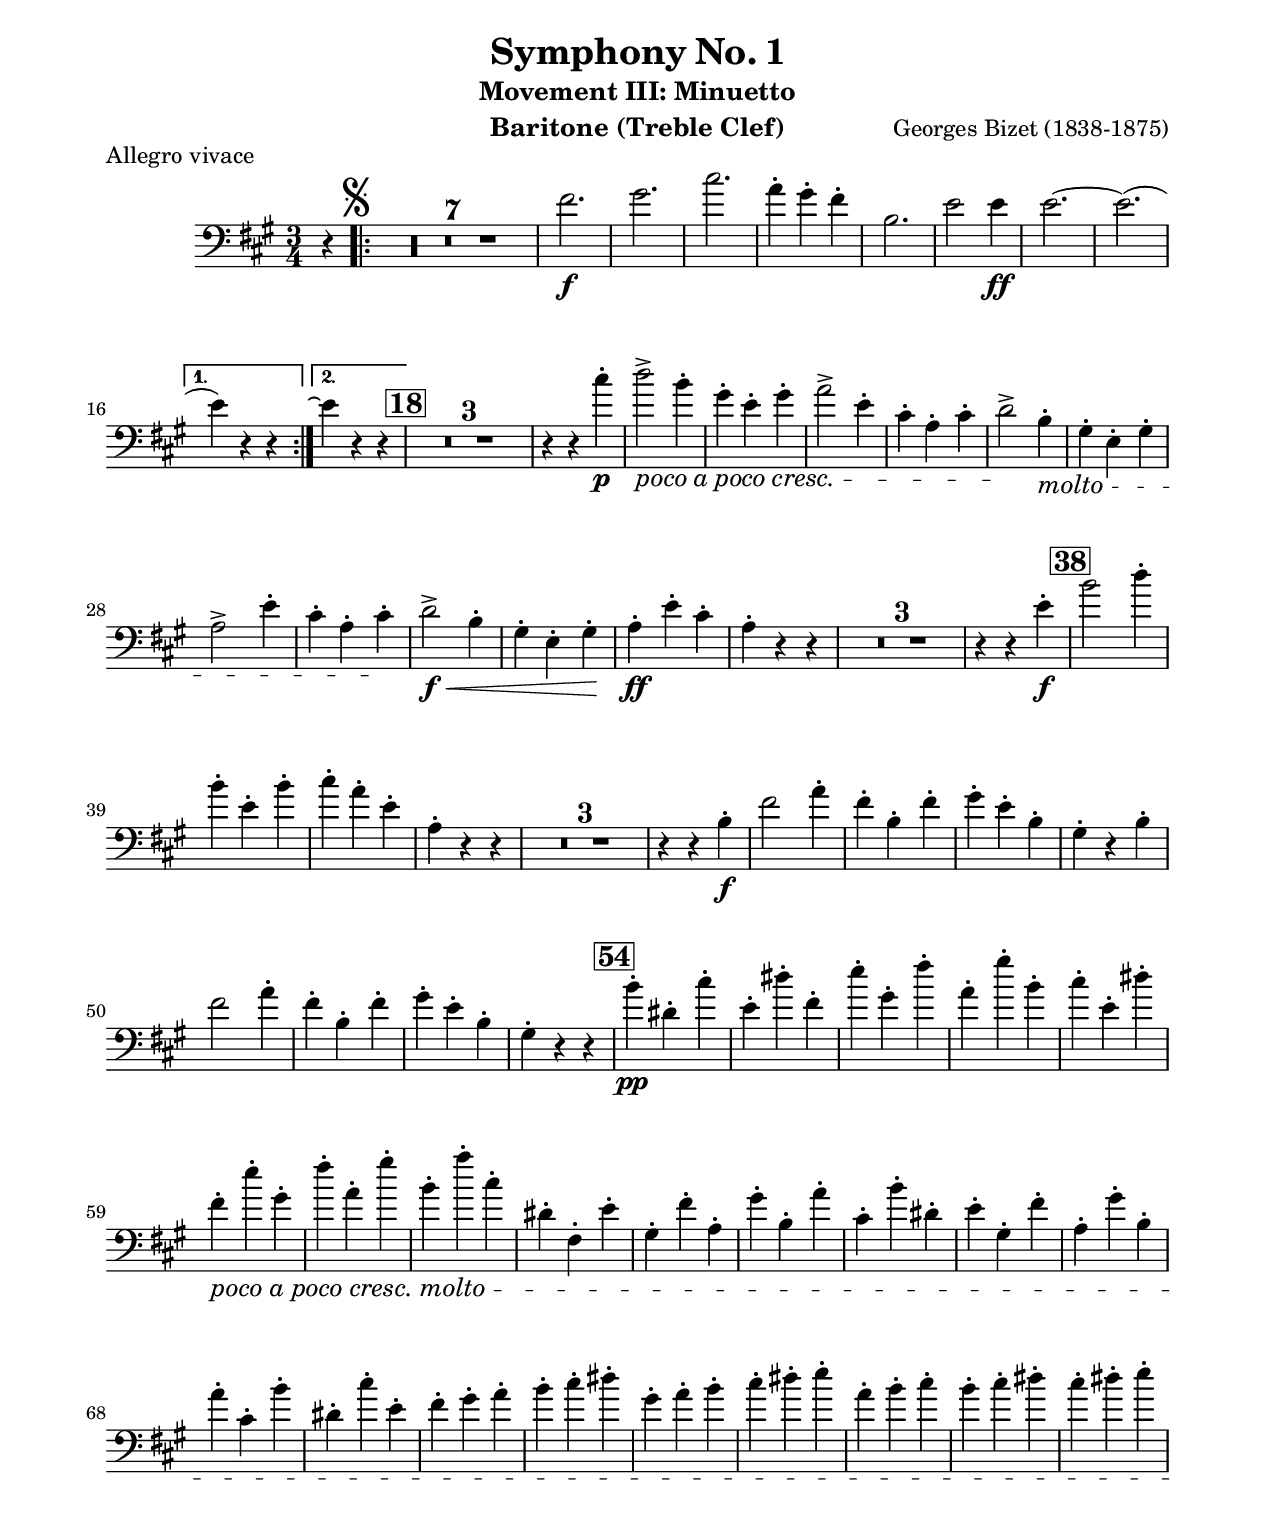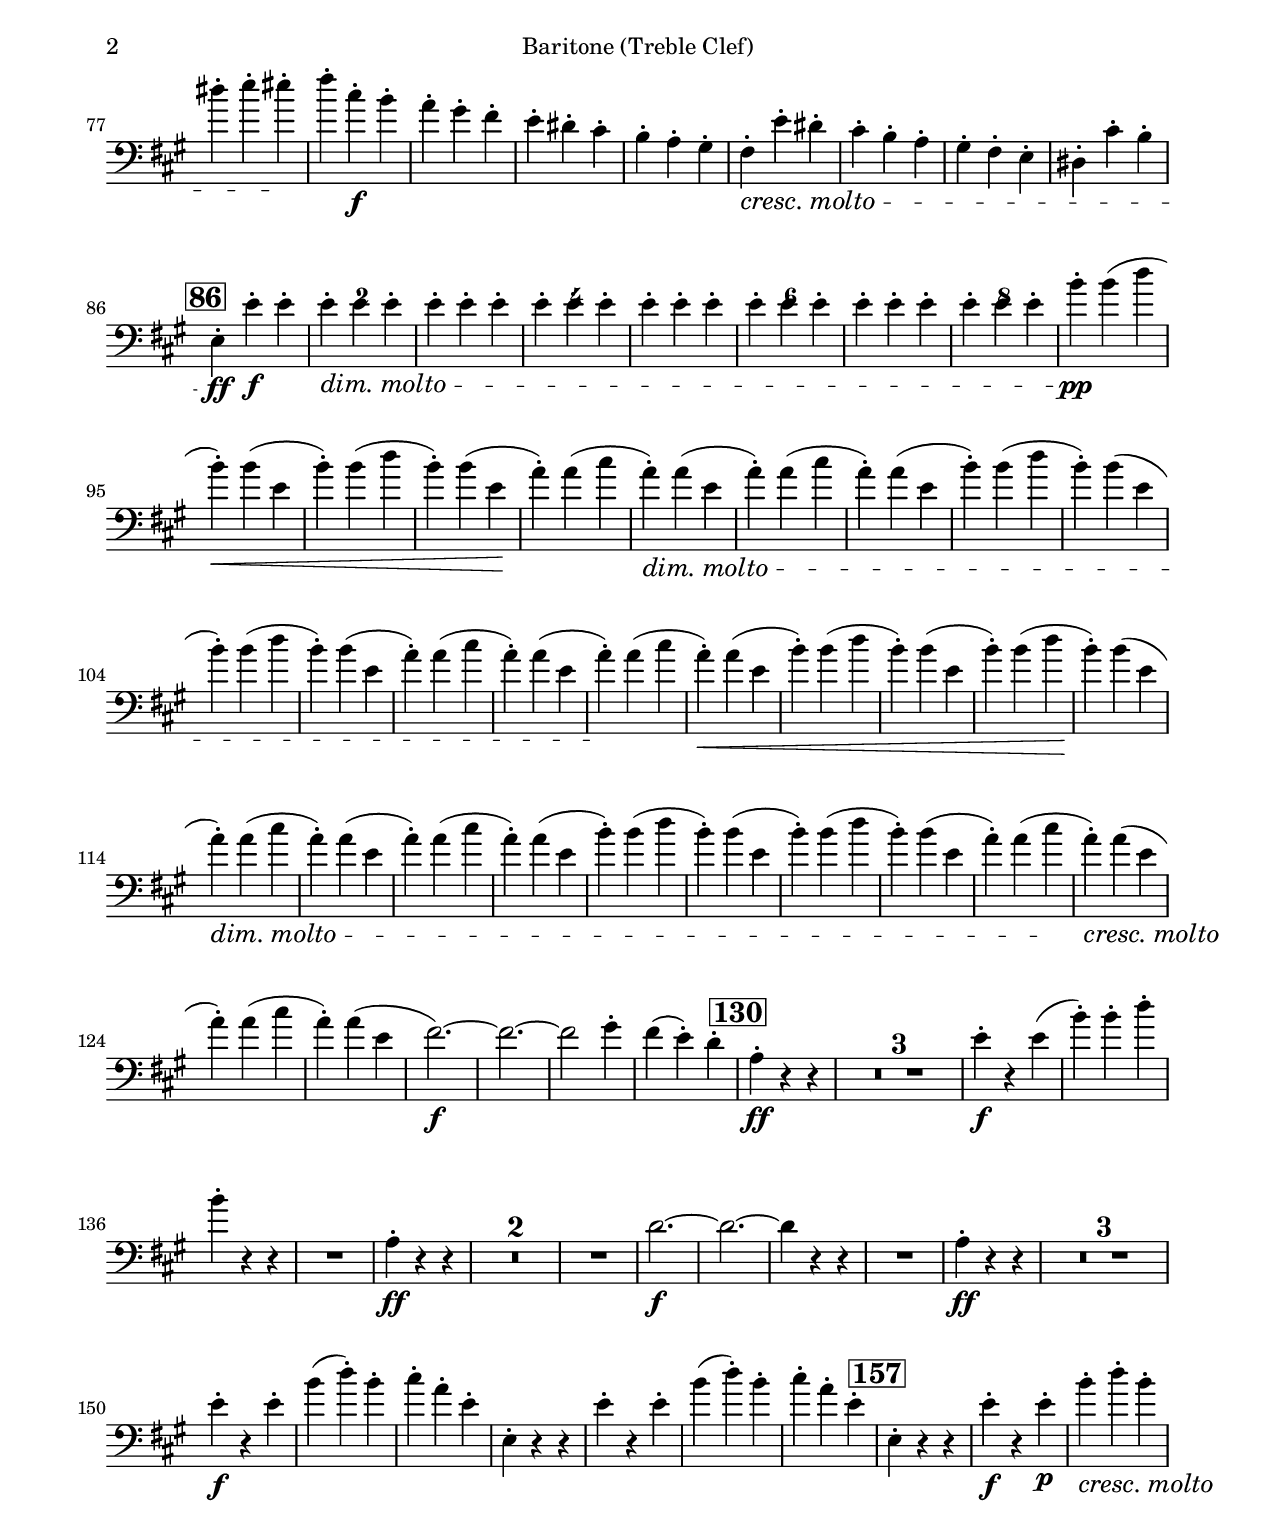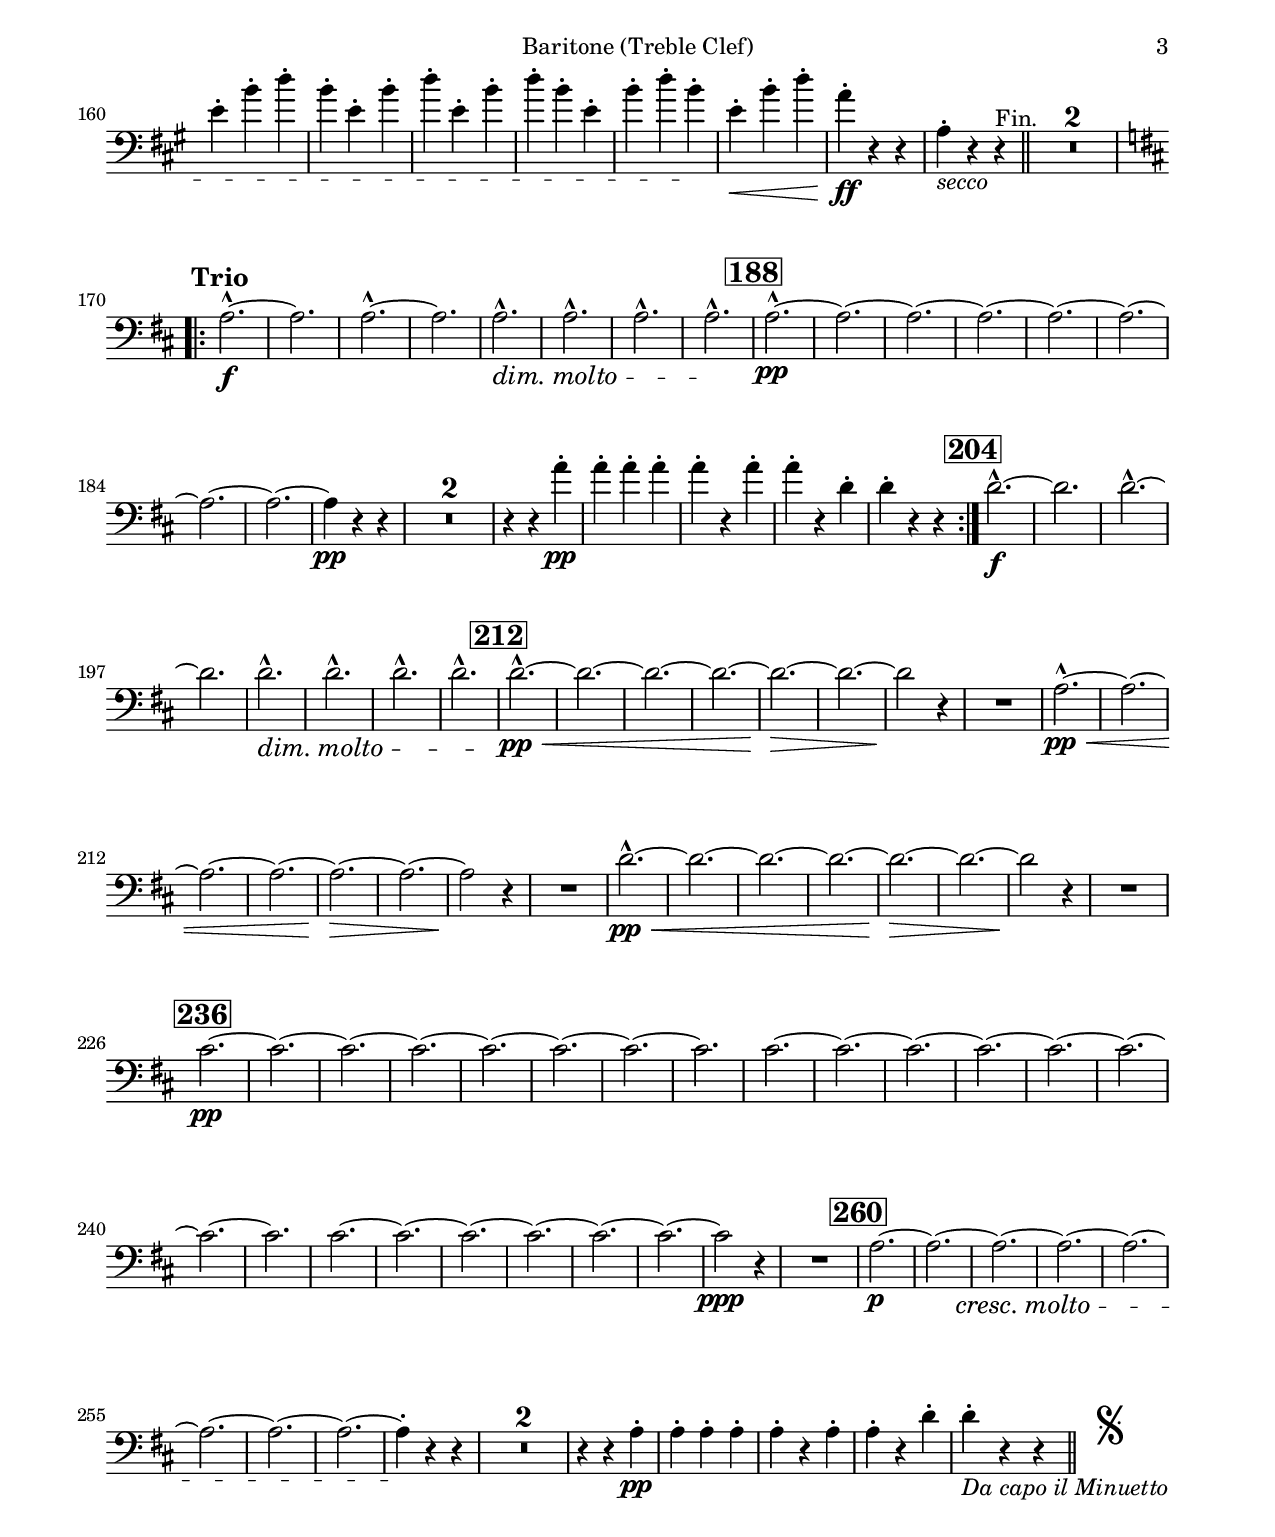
\version "2.13.5"

\include "defs.lyi" 
\version "2.13.5"

\include "defs.lyi"

baritoneMvtIIIDynamics = 
{
  \time 3/4
  \key g \major

  \partial 4 s4 |
  \repeat volta 2
  {
    s2.*7 |
    s2.\f |
    s2.*4 |
    s2 s4\ff |
    s2.*2 |
  }
  \alternative
  {
    {
      s2. |
    }
    {
      s2. |
    }
  }

%  \repeat volta 2
%  {
    s2.*3 |
    s2 s4\p |
    \crescTextPocoAPocoCresc 
    s4\< s s |
    s2.*3 |
    \crescTextMolto
    s4\! s s\< |
    s2.*2 |
    s4 s s\! |
    \crescHairpin
    s4\f\< s s |
    s2 s4\! |
    s\ff s s |
    s2.*4 |
    s2 s4\f |

    % 38
    s2.*7 |
    s2 s4\f |
    s2.*3 |
    s2  s4 |
    s2.*4 |

    % 54
    s4\pp s s |
    s2.*4 |
    \crescTextPocoAPocoCrescMolto
    s2.\< |
    s2.*17 |
    s2 s4\! |
    s4 s\f s |
    s2.*3 |
    \crescTextCrescMolto
    s2.\< |
    s2.*3 |

    % 86
    s4\ff s\f s |
    \dimTextDimMolto
    s2.\>
    s2.*6 |
    s4\pp s s |
    \crescHairpin
    s4\< s s |
    s2. |
    s4 s s\! |
    s2. |
    s4\> s s |
    s2. |
    s2. |
    s2. |
    s2. |
    s2. |
    s2. |
    s2. |
    s2. |
    s4\! s s |
    s4\< s s |
    s2. |
    s2. |
    s2. |
    s4\! s s |
    s4\> s s |
    s2. |
    s2. |
    s2. |
    s2. |
    s2. |
    s2. |
    s2. |
    s4 s s\! |
    \crescTextCrescMolto
    s4\< s s\! |
    s2. |
    s2. |
    s2.\f |
    s2. |
    s2. |
    s2. |

    % 130
    s4\ff s s |
    s2.*3 |
    s4\f s s |
    s2.*3 |
    s4\ff s s |
    s2.*2 |
    s4 s s |
    s\f s s |
    s2.*3 |
    s4\ff s s |
    s2.*3 |
    s4\f s s |
    s2.*3 |
    s4 s s |
    s2.*2 |

    % 157
    s2. |
    s4\f s s\p |
    \crescTextCrescMolto 
    s2.\< |
    s2.*4 |
    s4 s s\! |
    \crescHairpin
    s2.\< |
    s4\!\ff s s |
%  }
%  \alternative
%  {
%    {
%      s4-\secco s s |
%      s2.*2 |
%    }
%    {
      s4-\secco s s |
      s2.*2 |
%    }
%  }

  \key c \major

  % 173
  \repeat volta 2
  {
    s4\f s s |
    s2.*3 |
    \dimTextDimMolto
    s4\> s s |
    s2.*2 |
    s2.\! |

    % 181
    s4\pp s s |
    s2.*7 |
    s4\pp s s |
    s2.*2 |
    s4 s s\pp |
    s2.*4 |
  }

  % 197
%  \repeat volta 2
%  {
    s4\f s s |
    s2.*3 |
    \dimTextDimMolto
    s4\> s s |
    s2.*2 |
    s4 s s\! |

    % 205
    \crescHairpin
    s4\pp\< s s |
    s2. |
    s2. |
    s2. |
    \dimHairpin
    s4\!\> s s |
    s2. |
    s2.\! |
    s2. |
    s4\pp\< s s |
    s2. |
    s2. |
    s2. |
    s4\!\> s s |
    s2. |
    s2.\! |
    s2. |
    s4\pp\< s s |
    s2. |
    s2. |
    s2. |
    s4\!\> s s |
    s2. |
    s2.\! |
    s2. |

    % 229
    s4\pp s s |
    s2.*21 |
    s2.\ppp |
    s2. |

    % 253
    s4\p s s |
    \crescTextCrescMolto 
    s4 s s\< |
    s2.*6 |
    s4\! s s |
    s2.*2 |
    s4 s s\pp |
    s2.*3 |
%  }
%  \alternative
%  {
%    {
%      s2. |
%    }
%    {
      s2. |
%    }
%  }
}


baritoneMvtIIICues = 
{
  \time 3/4
  \key g \major
  \clef bass

  \partial 4 s4 |

  s2.*58 | \break
  s2.*27 |
    \set countPercentRepeats = ##t
    \override PercentRepeat #'transparent = ##t
    \override PercentRepeatCounter #'staff-padding = #2
    \set repeatCountVisibility = #(every-nth-repeat-count-visible 2)

    \repeat percent 8 { s2. | }

  s2.*76 |

  \key c \major

  s2.*94 |
}


baritonetcMvtIIICues = 
{
  \time 3/4
  \key g \major
  \clef bass

  \partial 4 s4 |

  s2.*58 | \break
  s2.*27 |
    \set countPercentRepeats = ##t
    \override PercentRepeat #'transparent = ##t
    \override PercentRepeatCounter #'staff-padding = #2
    \set repeatCountVisibility = #(every-nth-repeat-count-visible 2)

    \repeat percent 8 { s2. | }

  s2.*76 |

  \key c \major

  s2.*94 |
}


baritoneMvtIIINotCues = 
{
  \time 3/4
  \key g \major
  \clef bass

  \partial 4 s4 |

  s2.*169 |

  \key c \major

  s2.*94 |
}


baritonetcMvtIIINotCues = 
{
  \time 3/4
  \key g \major
  \clef treble

  \partial 4 s4 |

  s2.*169 |

  \key c \major

  s2.*94 |
}


baritoneMvtIIINotes = 
{
  \time 3/4
  \key g \major
  \clef bass

  \partial 4 r4 |
  \repeat volta 2
  {
    R4*3*7 |
    e2. |
    fis2. |
    b2. |
    g4-. fis-. e-. |
    a,2. |
    d2 d4 |
    d2.~ |
    d2.( |
  }
  \alternative
  {
    {
      d4) r r |
    }
    {
      d4\repeatTie r r |
    }
  }

  % 18
%  \repeat volta 2
%  {
    R4*3*3 |
    r4 r b'-. |
    c2-> a4-. |
    fis-. d-. fis-. |
    g2-> d4-. |
    b-. g-. b-. |
    c2-> a4-. |
    fis-. d-. fis-. |
    g2-> d'4-. |
    b-. g-. b-. |
    c2-> a4-. |
    fis-. d-. fis-. |
    g-. d'-. b-. |
    g-. r r |
    R4*3*3 |
    r4 r d'-. |

    % 38
    a'2 c4-. |
    a-. d,-. a'-. |
    b-. g-. d-. |
    g,-. r r |
    R4*3*3 |
    r4 r a-. |
    e'2 g4-. |
    e-. a,-. e'-. |
    fis-. d-. a-. |
    fis-. r a-. |
    e'2 g4-. |
    e-. a,-. e'-. |
    fis-. d-. a-. |
    fis-. r r |

    % 54
    a'-. cis,-. b'-. |
    d,-. cis'-. e,-. |
    d'-. fis,-. e'-. |
    g,-. fis'-. a,-. |
    b-. d,-. cis'-. |
    e,-. d'-. fis,-. |
    e'-. g,-. fis'-. |
    a,-. g'-. b,-. |
    cis,-. e,-. d'-. |
    fis,-. e'-. g,-. |
    fis'-. a,-. g'-. |
    b,-. a'-. cis,-. |
    d-. fis,-. e'-. |
    g,-. fis'-. a,-. |
    g'-. b,-. a'-. |
    cis,-. b'-. d,-. |
    e-. fis-. g-. |
    a-. b-. cis-. |
    fis,-. g-. a-. |
    b-. cis-. d-. |
    g,-. a-. b-. |
    a-. b-. cis-. |
    b-. cis-. d-. |
    cis-. d-. dis-. |
    e-. b-. a-. |
    g-. fis-. e-. |
    d-. cis-. b-. |
    a-. g-. fis-. |
    e-. d'-. cis-. |
    b-. a-. g-. |
    fis-. e-. d-. |
    cis-. b'-. a-. |

    % 86
    d,-. d'-. d-. |
    \repeat unfold 7 { d-. d-. d-. | }
    a'-. a( c |
    a-.) a( d, |
    a'-.) a( c |
    a-.) a( d, |
    \repeat unfold 3
    {
      g-.) g( b |
      g-.) g( d |
      g-.) g( b |
      g-.) g( d |
      a'-.) a( c |
      a-.) a( d, |
      a'-.) a( c |
      a-.) a( d, |
    }
    g-.) g( b |
    g-.) g( d |
    g-.) g( b |
    g-.) g( d |
    e2.~) |
%    <e g>2.~) | #MISSING NOTES
    e2.~ |
%    <e g>2.~ | #MISSING NOTES
    e2 fis4-. |
%    <e g>2~ <fis a>4-. | #MISSING NOTES
    e( d-.) c-. |
%    <e g>( <d fis>-.) <c e>-. | #MISSING NOTES

    % 130
    g4-. r r |
    R4*3*3 |
    d'4-. r d( |
    a'-.) a-. c-. |
    a-. r r |
    R4*3 |
    g,4-. r r |
    R4*3*3 |
    c2.~ |
    c2.~ |
    c4 r r |
    R4*3 |
    g4-. r r |
    R4*3*3 |
    d'4-. r d-. |
    a'( c-.) a-. |
    b-. g-. d-. |
    d,-. r r |
    d'-. r d-. |
    a'( c-.) a-. |
    b-. g-. d-. |

    % 157
    d,-. r r |
    d'-. r d-. |
    a'-. c-. a-. |
    d,-. a'-. c-. |
    a-. d,-. a'-. |
    c-. d,-. a'-. |
    c-. a-. d,-. |
    a'-. c-. a-. |
    d,-. a'-. c-. |
    g-. r r |
%  }
%  \alternative
%  {
%    {
%      g,-. r r |
%      R4*3*2 |
%    }
%    {
      g,4-. r r |
      R4*3*2 |
%    }
%  }

  \key c \major

  % 173
  \repeat volta 2
  {
    g2.~-^ |
    g2. |
    g2.~-^ |
    g2. |
    g2.-^ |
    g2.-^ |
    g2.-^ |
    g2.-^ |

    % 181
    g2.~-^ |
    g2.~ |
    g2.~ |
    g2.~ |
    g2.~ |
    g2.~ |
    g2.~ |
    g2.~ |
    g4 r r |
    R4*3*2 |
    r4 r g'-. |
    g-. g-. g-. |
    g-. r g-. |
    g-. r c,-. |
    c-. r r |
  }

  % 197
%  \repeat volta 2
%  {
    c2.~-^ |
    c2. |
    c2.~-^ |
    c2. |
    c2.-^ |
    c2.-^ |
    c2.-^ |
    c2.-^ |

    % 205
    c2.~-^ |
    c2.~ |
    c2.~ |
    c2.~ |
    c2.~ |
    c2.~ |
    c2 r4 |
    R4*3 |
    g2.~-^ |
    g2.~ |
    g2.~ |
    g2.~ |
    g2.~ |
    g2.~ |
    g2 r4 |
    R4*3 |
    c2.~-^ |
    c2.~ |
    c2.~ |
    c2.~ |
    c2.~ |
    c2.~ |
    c2 r4 |
    R4*3 |

    % 229
    b2.~ |
    b2.~ |
    b2.~ |
    b2.~ |
    b2.~ |
    b2.~ |
    b2.~ |
    b2. |
    b2.~ |
    b2.~ |
    b2.~ |
    b2.~ |
    b2.~ |
    b2.~ |
    b2.~ |
    b2. |
    b2.~ |
    b2.~ |
    b2.~ |
    b2.~ |
    b2.~ |
    b2.~ |
    b2 r4 |
    R4*3 |

    % 253
    g2.~ |
    g2.~ |
    g2.~ |
    g2.~ |
    g2.~ |
    g2.~ |
    g2.~ |
    g2.~ |
    g4-. r r |
    R4*3*2 |
    r4 r g-. |
    g-. g-. g-. |
    g-. r g-. |
    g-. r c-. |
%  }
%  \alternative
%  {
%    {
%      c-. r r |
%    }
%    {
      c-. r r |
%    }
%  }
}

baritoneMvtIIIScore = \relative c { << \baritoneMvtIIINotes \baritoneMvtIIINotCues \baritoneMvtIIIDynamics >> }
baritoneMvtIIIPart  = \relative c { << \baritoneMvtIIINotes \baritoneMvtIIICues    \baritoneMvtIIIDynamics >> }
baritonetcMvtIIIScore = \transpose bes c \relative c'' { << \baritoneMvtIIINotes \baritonetcMvtIIINotCues \baritoneMvtIIIDynamics >> }
baritonetcMvtIIIPart  = \transpose bes c \relative c'' { << \baritoneMvtIIINotes \baritonetcMvtIIICues    \baritoneMvtIIIDynamics >> }
 

instrument = "Baritone (Treble Clef)"

notesMvtIII = \baritonetcMvtIIIPart

\include "Part.lyi"
